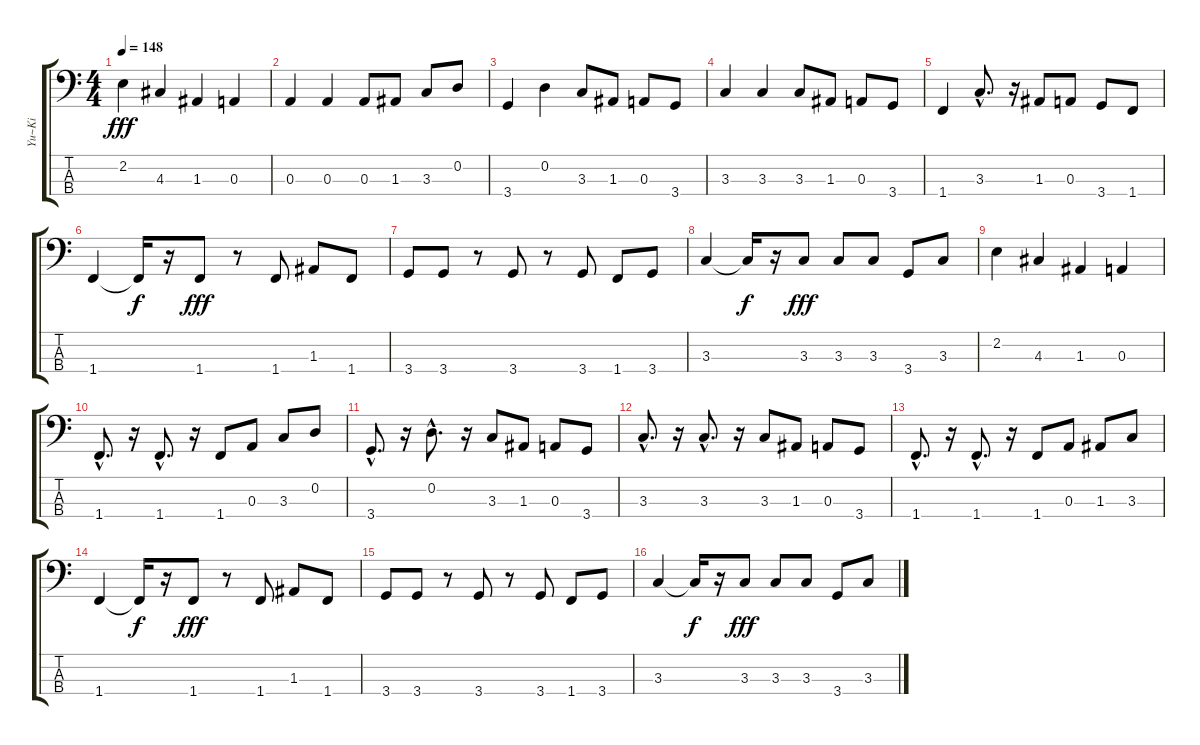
\track ("Yu~Ki" "Yu~Ki") {instrument electricbassfinger}
\staff {score tabs}
\tuning (G2 D2 A1 E1) {hide}
\ts (4 4)
\tempo 148
\clef f4
\ks c
2.2.4{dy fff} 4.3.4 1.3.4 0.3.4 |
0.3.4 0.3.4 0.3.8 1.3.8 3.3.8 0.2.8 |
3.4.4 0.2.4 3.3.8 1.3.8 0.3.8 3.4.8 |
3.3.4 3.3.4 3.3.8 1.3.8 0.3.8 3.4.8 |
1.4.4 3.3{hac}.8{d} r.16 1.3.8 0.3.8 3.4.8 1.4.8 |
1.4.4 1.4{t}.16{dy f} r.16 1.4.8{dy fff} r.8 1.4.8 1.3.8 1.4.8 |
3.4.8 3.4.8 r.8 3.4.8 r.8 3.4.8 1.4.8 3.4.8 |
3.3.4 3.3{t}.16{dy f} r.16 3.3.8{dy fff} 3.3.8 3.3.8 3.4.8 3.3.8 |
2.2.4 4.3.4 1.3.4 0.3.4 |
1.4{hac}.8{d} r.16 1.4{hac}.8{d} r.16 1.4.8 0.3.8 3.3.8 0.2.8 |
3.4{hac}.8{d} r.16 0.2{hac}.8{d} r.16 3.3.8 1.3.8 0.3.8 3.4.8 |
3.3{hac}.8{d} r.16 3.3{hac}.8{d} r.16 3.3.8 1.3.8 0.3.8 3.4.8 |
1.4{hac}.8{d} r.16 1.4{hac}.8{d} r.16 1.4.8 0.3.8 1.3.8 3.3.8 |
1.4.4 1.4{t}.16{dy f} r.16 1.4.8{dy fff} r.8 1.4.8 1.3.8 1.4.8 |
3.4.8 3.4.8 r.8 3.4.8 r.8 3.4.8 1.4.8 3.4.8 |
3.3.4 3.3{t}.16{dy f} r.16 3.3.8{dy fff} 3.3.8 3.3.8 3.4.8 3.3.8
